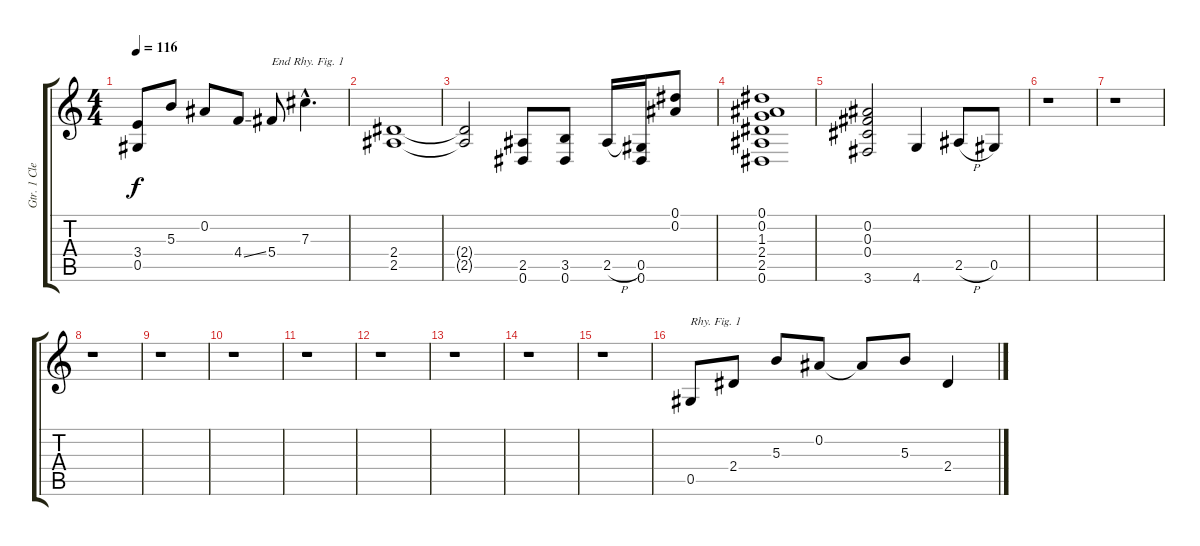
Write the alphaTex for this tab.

\track ("Gtr. 1 Clean" "Gtr. 1 Cle") {instrument acousticguitarsteel}
\staff {score tabs}
\tuning (Eb4 Bb3 Gb3 Db3 Ab2 Eb2) {hide}
\ts (4 4)
\tempo 116
\clef g2
\ks c
(3.4 0.5).8{dy f} 5.3.8 0.2.8 4.4{ss}.8 5.4.8{txt "End Rhy. Fig. 1"} 7.3{hac}.4{d} |
(2.4 2.5).1 |
(2.4{t} 2.5{t}).2 (2.5 0.6).8 (3.5 0.6).8 2.5{h}.16 (0.5 0.6).16 (0.1 0.2).8 |
(0.1 0.2 1.3 2.4 2.5 0.6).1 |
(0.2 0.3 0.4 3.6).2 4.6.4 2.5{h}.8 0.5.8 |
r.1 |
r.1 |
r.1 |
r.1 |
r.1 |
r.1 |
r.1 |
r.1 |
r.1 |
r.1 |
0.5.8{txt "Rhy. Fig. 1"} 2.4.8 5.3.8 0.2.8 0.2{t}.8 5.3.8 2.4.4
